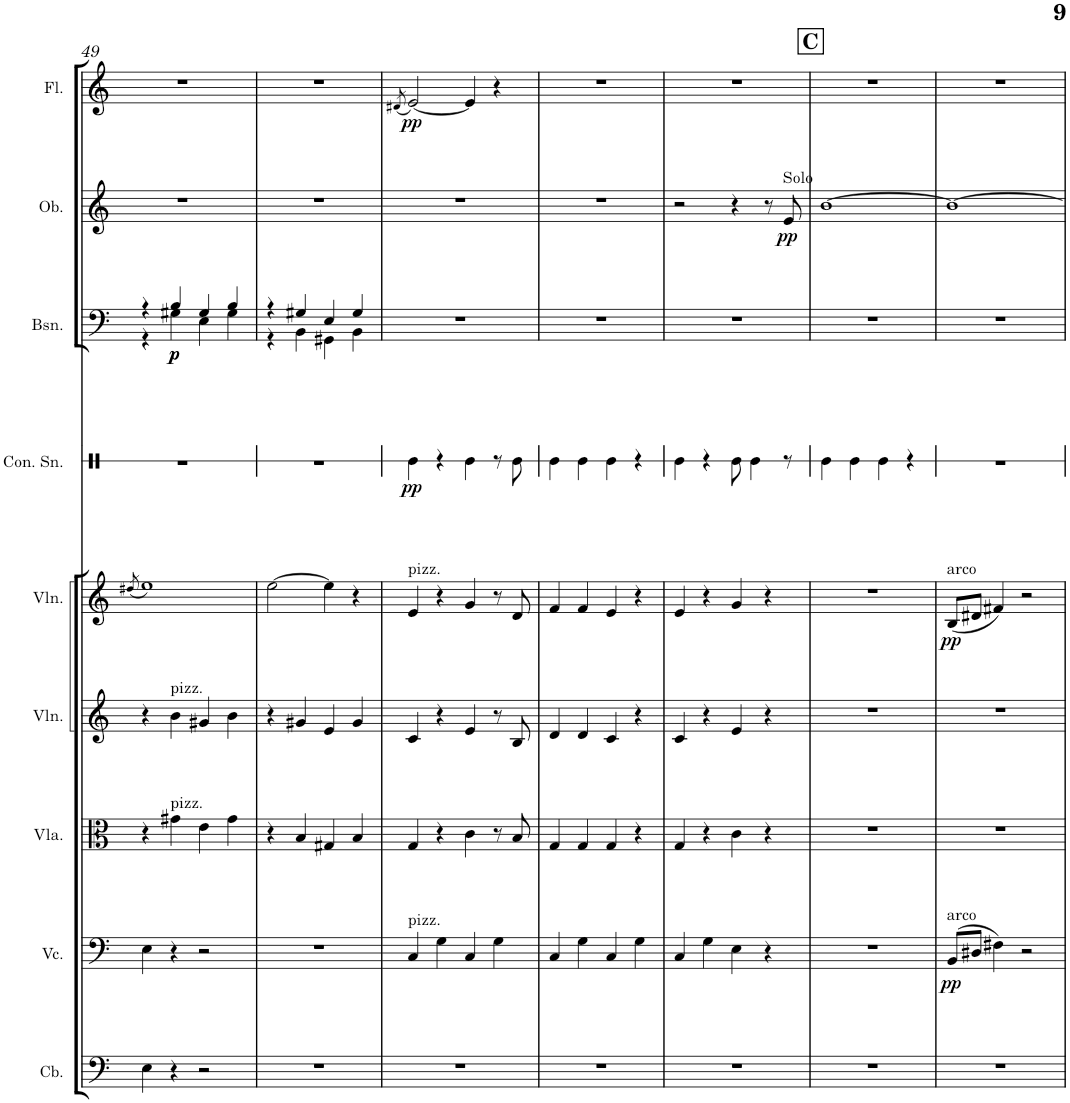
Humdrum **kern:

**kern	**kern	**dynam	**kern	**kern	**kern	**dynam	**kern	**dynam	**kern	**dynam	**kern	**dynam
*part8	*part7	*part7	*part6	*part5	*part4	*part4	*part3	*part3	*part2	*part2	*part1	*part1
*staff8	*staff7	*staff7	*staff6	*staff5	*staff4	*staff4	*staff3	*staff3	*staff2	*staff2	*staff1	*staff1
*I"Contrabass	*I"Violoncello	*	*I"Viola	*I"Violin	*I"Violin	*	*I"Bassoon	*	*I"Oboe	*	*I"Flute	*
*I'Cb.	*I'Vc.	*	*I'Vla.	*I'Vln.	*I'Vln.	*	*I'Bsn.	*	*I'Ob.	*	*I'Fl.	*
!!LO:PB:g=z
*clefF4	*clefF4	*	*clefC3	*clefG2	*clefG2	*	*clefF4	*	*clefG2	*	*clefG2	*
*Trd7c12	*	*	*	*	*	*	*	*	*	*	*	*
*k[]	*k[]	*	*k[]	*k[]	*k[]	*	*k[]	*	*k[]	*	*k[]	*
*M2/2	*M2/2	*	*M2/2	*M2/2	*M2/2	*	*M2/2	*	*M2/2	*	*M2/2	*
*met(c|)	*met(c|)	*	*met(c|)	*met(c|)	*met(c|)	*	*met(c|)	*	*met(c|)	*	*met(c|)	*
=49	=49	=49	=49	=49	=49	=49	=49	=49	=49	=49	=49	=49
.	.	.	.	.	(8qdd#X/	.	.	.	.	.	.	.
*	*	*	*	*	*	*	*^	*	*	*	*	*
4E\	4E\	.	4r	4r	1ee)	.	4r	4r	.	1r	.	1r	.
!	!	!	!	!LO:TX:a:t=pizz.	!	!	!	!	!	!	!	!	!
!	!	!	!LO:TX:a:t=pizz.	!	!	!	!	!	!	!	!	!	!
!	!	!	!	!	!	!	!	!	!LO:DY:b	!	!	!	!
!	!	!	!	!	!	!	!	!	!LO:DY:n=1:b	!	!	!	!
4r	4r	.	4g#X\	4b\	.	.	4B/	4G#X\	p p	.	.	.	.
2r	2r	.	4e\	4g#X/	.	.	4G#/	4E\	.	.	.	.	.
.	.	.	4g#\	4b\	.	.	4B/	4G#\	.	.	.	.	.
=50	=50	=50	=50	=50	=50	=50	=50	=50	=50	=50	=50	=50	=50
1r	1r	.	4r	4r	[2ee\	.	4r	4r	.	1r	.	1r	.
.	.	.	4B/	4g#X/	.	.	4G#X/	4BB\	.	.	.	.	.
.	.	.	4G#X/	4e/	4ee\]	.	4E/	4GG#X\	.	.	.	.	.
.	.	.	4B/	4g#/	4r	.	4G#/	4BB\	.	.	.	.	.
*	*	*	*	*	*	*	*v	*v	*	*	*	*	*
=51	=51	=51	=51	=51	=51	=51	=51	=51	=51	=51	=51	=51
.	.	.	.	.	.	.	.	.	.	.	(8qd#X/	.
!	!	!	!	!	!LO:TX:a:t=pizz.	!	!	!	!	!	!	!
!	!LO:TX:a:t=pizz.	!	!	!	!	!	!	!	!	!	!	!
!	!	!	!	!	!	!	!	!	!	!	!	!LO:DY:b
1r	4C/	.	4G/	4c/	4e/	.	1r	.	1r	.	[2e/)	pp
.	4G\	.	4r	4r	4r	.	.	.	.	.	.	.
.	4C/	.	4c\	4e/	4g/	.	.	.	.	.	4e/]	.
.	4G\	.	8r	8r	8r	.	.	.	.	.	4r	.
.	.	.	8B/	8B/	8d/	.	.	.	.	.	.	.
=52	=52	=52	=52	=52	=52	=52	=52	=52	=52	=52	=52	=52
1r	4C/	.	4G/	4d/	4f/	.	1r	.	1r	.	1r	.
.	4G\	.	4G/	4d/	4f/	.	.	.	.	.	.	.
.	4C/	.	4G/	4c/	4e/	.	.	.	.	.	.	.
.	4G\	.	4r	4r	4r	.	.	.	.	.	.	.
=53	=53	=53	=53	=53	=53	=53	=53	=53	=53	=53	=53	=53
1r	4C/	.	4G/	4c/	4e/	.	1r	.	2r	.	1r	.
.	4G\	.	4r	4r	4r	.	.	.	.	.	.	.
.	4E\	.	4c\	4e/	4g/	.	.	.	4r	.	.	.
.	4r	.	4r	4r	4r	.	.	.	8r	.	.	.
!	!	!	!	!	!	!	!	!	!LO:TX:a:t=Solo	!	!	!
!	!	!	!	!	!	!	!	!	!	!LO:DY:b	!	!
.	.	.	.	.	.	.	.	.	8e/	pp	.	.
!!LO:REH:place=s1:a:B:cj:fs=14:t=C
=54	=54	=54	=54	=54	=54	=54	=54	=54	=54	=54	=54	=54
1r	1r	.	1r	1r	1r	.	1r	.	[1b	.	1r	.
=55	=55	=55	=55	=55	=55	=55	=55	=55	=55	=55	=55	=55
!	!	!	!	!	!LO:TX:a:t=arco	!	!	!	!	!	!	!
!	!LO:TX:a:t=arco	!	!	!	!	!	!	!	!	!	!	!
!	!	!LO:DY:b	!	!	!	!LO:DY:b	!	!	!	!	!	!
1r	(8BB/L	pp	1r	1r	(8B/L	pp	1r	.	1b_	.	1r	.
.	8D#X/J	.	.	.	8d#X/J	.	.	.	.	.	.	.
.	4F#X\)	.	.	.	4f#X/)	.	.	.	.	.	.	.
.	2r	.	.	.	2r	.	.	.	.	.	.	.
=	=	=	=	=	=	=	=	=	=	=	=	=
*-	*-	*-	*-	*-	*-	*-	*-	*-	*-	*-	*-	*-
